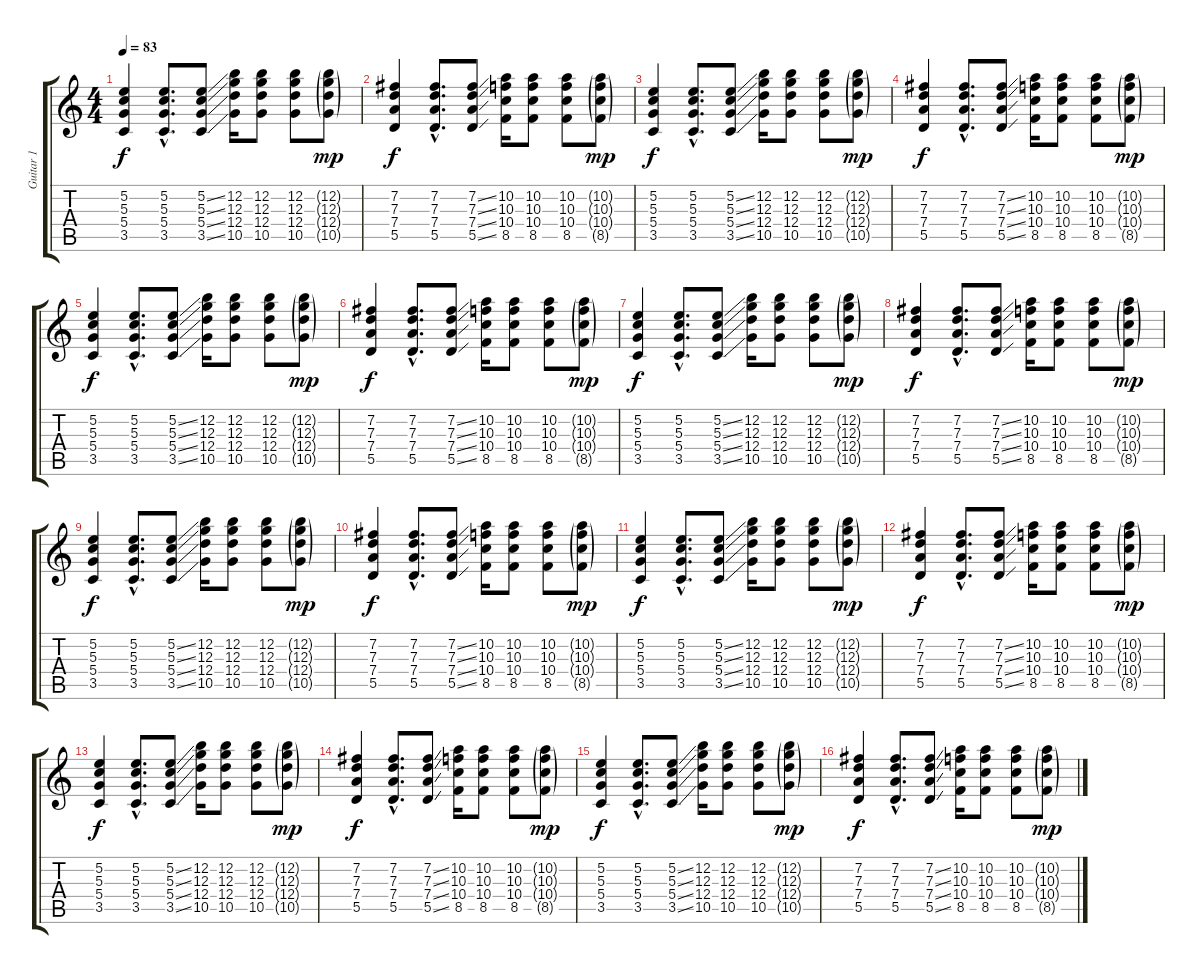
\track ("Guitar 1" "Guitar 1") {instrument overdrivenguitar}
\staff {score tabs}
\tuning (E4 B3 G3 D3 A2 E2) {hide}
\ts (4 4)
\tempo 83
\clef g2
\ks c
(5.2 5.3 5.4 3.5).4{dy f} (5.2{hac} 5.3{hac} 5.4{hac} 3.5{hac}).8{d} (5.2{ss} 5.3{ss} 5.4{ss} 3.5{ss}).8 (12.2 12.3 12.4 10.5).16 (12.2 12.3 12.4 10.5).8 (12.2 12.3 12.4 10.5).8 (12.2{g} 12.3{g} 12.4{g} 10.5{g}).8{dy mp} |
(7.2 7.3 7.4 5.5).4{dy f} (7.2{hac} 7.3{hac} 7.4{hac} 5.5{hac}).8{d} (7.2{ss} 7.3{ss} 7.4{ss} 5.5{ss}).8 (10.2 10.3 10.4 8.5).16 (10.2 10.3 10.4 8.5).8 (10.2 10.3 10.4 8.5).8 (10.2{g} 10.3{g} 10.4{g} 8.5{g}).8{dy mp} |
(5.2 5.3 5.4 3.5).4{dy f} (5.2{hac} 5.3{hac} 5.4{hac} 3.5{hac}).8{d} (5.2{ss} 5.3{ss} 5.4{ss} 3.5{ss}).8 (12.2 12.3 12.4 10.5).16 (12.2 12.3 12.4 10.5).8 (12.2 12.3 12.4 10.5).8 (12.2{g} 12.3{g} 12.4{g} 10.5{g}).8{dy mp} |
(7.2 7.3 7.4 5.5).4{dy f} (7.2{hac} 7.3{hac} 7.4{hac} 5.5{hac}).8{d} (7.2{ss} 7.3{ss} 7.4{ss} 5.5{ss}).8 (10.2 10.3 10.4 8.5).16 (10.2 10.3 10.4 8.5).8 (10.2 10.3 10.4 8.5).8 (10.2{g} 10.3{g} 10.4{g} 8.5{g}).8{dy mp} |
(5.2 5.3 5.4 3.5).4{dy f} (5.2{hac} 5.3{hac} 5.4{hac} 3.5{hac}).8{d} (5.2{ss} 5.3{ss} 5.4{ss} 3.5{ss}).8 (12.2 12.3 12.4 10.5).16 (12.2 12.3 12.4 10.5).8 (12.2 12.3 12.4 10.5).8 (12.2{g} 12.3{g} 12.4{g} 10.5{g}).8{dy mp} |
(7.2 7.3 7.4 5.5).4{dy f} (7.2{hac} 7.3{hac} 7.4{hac} 5.5{hac}).8{d} (7.2{ss} 7.3{ss} 7.4{ss} 5.5{ss}).8 (10.2 10.3 10.4 8.5).16 (10.2 10.3 10.4 8.5).8 (10.2 10.3 10.4 8.5).8 (10.2{g} 10.3{g} 10.4{g} 8.5{g}).8{dy mp} |
(5.2 5.3 5.4 3.5).4{dy f} (5.2{hac} 5.3{hac} 5.4{hac} 3.5{hac}).8{d} (5.2{ss} 5.3{ss} 5.4{ss} 3.5{ss}).8 (12.2 12.3 12.4 10.5).16 (12.2 12.3 12.4 10.5).8 (12.2 12.3 12.4 10.5).8 (12.2{g} 12.3{g} 12.4{g} 10.5{g}).8{dy mp} |
(7.2 7.3 7.4 5.5).4{dy f} (7.2{hac} 7.3{hac} 7.4{hac} 5.5{hac}).8{d} (7.2{ss} 7.3{ss} 7.4{ss} 5.5{ss}).8 (10.2 10.3 10.4 8.5).16 (10.2 10.3 10.4 8.5).8 (10.2 10.3 10.4 8.5).8 (10.2{g} 10.3{g} 10.4{g} 8.5{g}).8{dy mp} |
(5.2 5.3 5.4 3.5).4{dy f} (5.2{hac} 5.3{hac} 5.4{hac} 3.5{hac}).8{d} (5.2{ss} 5.3{ss} 5.4{ss} 3.5{ss}).8 (12.2 12.3 12.4 10.5).16 (12.2 12.3 12.4 10.5).8 (12.2 12.3 12.4 10.5).8 (12.2{g} 12.3{g} 12.4{g} 10.5{g}).8{dy mp} |
(7.2 7.3 7.4 5.5).4{dy f} (7.2{hac} 7.3{hac} 7.4{hac} 5.5{hac}).8{d} (7.2{ss} 7.3{ss} 7.4{ss} 5.5{ss}).8 (10.2 10.3 10.4 8.5).16 (10.2 10.3 10.4 8.5).8 (10.2 10.3 10.4 8.5).8 (10.2{g} 10.3{g} 10.4{g} 8.5{g}).8{dy mp} |
(5.2 5.3 5.4 3.5).4{dy f} (5.2{hac} 5.3{hac} 5.4{hac} 3.5{hac}).8{d} (5.2{ss} 5.3{ss} 5.4{ss} 3.5{ss}).8 (12.2 12.3 12.4 10.5).16 (12.2 12.3 12.4 10.5).8 (12.2 12.3 12.4 10.5).8 (12.2{g} 12.3{g} 12.4{g} 10.5{g}).8{dy mp} |
(7.2 7.3 7.4 5.5).4{dy f} (7.2{hac} 7.3{hac} 7.4{hac} 5.5{hac}).8{d} (7.2{ss} 7.3{ss} 7.4{ss} 5.5{ss}).8 (10.2 10.3 10.4 8.5).16 (10.2 10.3 10.4 8.5).8 (10.2 10.3 10.4 8.5).8 (10.2{g} 10.3{g} 10.4{g} 8.5{g}).8{dy mp} |
(5.2 5.3 5.4 3.5).4{dy f} (5.2{hac} 5.3{hac} 5.4{hac} 3.5{hac}).8{d} (5.2{ss} 5.3{ss} 5.4{ss} 3.5{ss}).8 (12.2 12.3 12.4 10.5).16 (12.2 12.3 12.4 10.5).8 (12.2 12.3 12.4 10.5).8 (12.2{g} 12.3{g} 12.4{g} 10.5{g}).8{dy mp} |
(7.2 7.3 7.4 5.5).4{dy f} (7.2{hac} 7.3{hac} 7.4{hac} 5.5{hac}).8{d} (7.2{ss} 7.3{ss} 7.4{ss} 5.5{ss}).8 (10.2 10.3 10.4 8.5).16 (10.2 10.3 10.4 8.5).8 (10.2 10.3 10.4 8.5).8 (10.2{g} 10.3{g} 10.4{g} 8.5{g}).8{dy mp} |
(5.2 5.3 5.4 3.5).4{dy f} (5.2{hac} 5.3{hac} 5.4{hac} 3.5{hac}).8{d} (5.2{ss} 5.3{ss} 5.4{ss} 3.5{ss}).8 (12.2 12.3 12.4 10.5).16 (12.2 12.3 12.4 10.5).8 (12.2 12.3 12.4 10.5).8 (12.2{g} 12.3{g} 12.4{g} 10.5{g}).8{dy mp} |
(7.2 7.3 7.4 5.5).4{dy f} (7.2{hac} 7.3{hac} 7.4{hac} 5.5{hac}).8{d} (7.2{ss} 7.3{ss} 7.4{ss} 5.5{ss}).8 (10.2 10.3 10.4 8.5).16 (10.2 10.3 10.4 8.5).8 (10.2 10.3 10.4 8.5).8 (10.2{g} 10.3{g} 10.4{g} 8.5{g}).8{dy mp}
